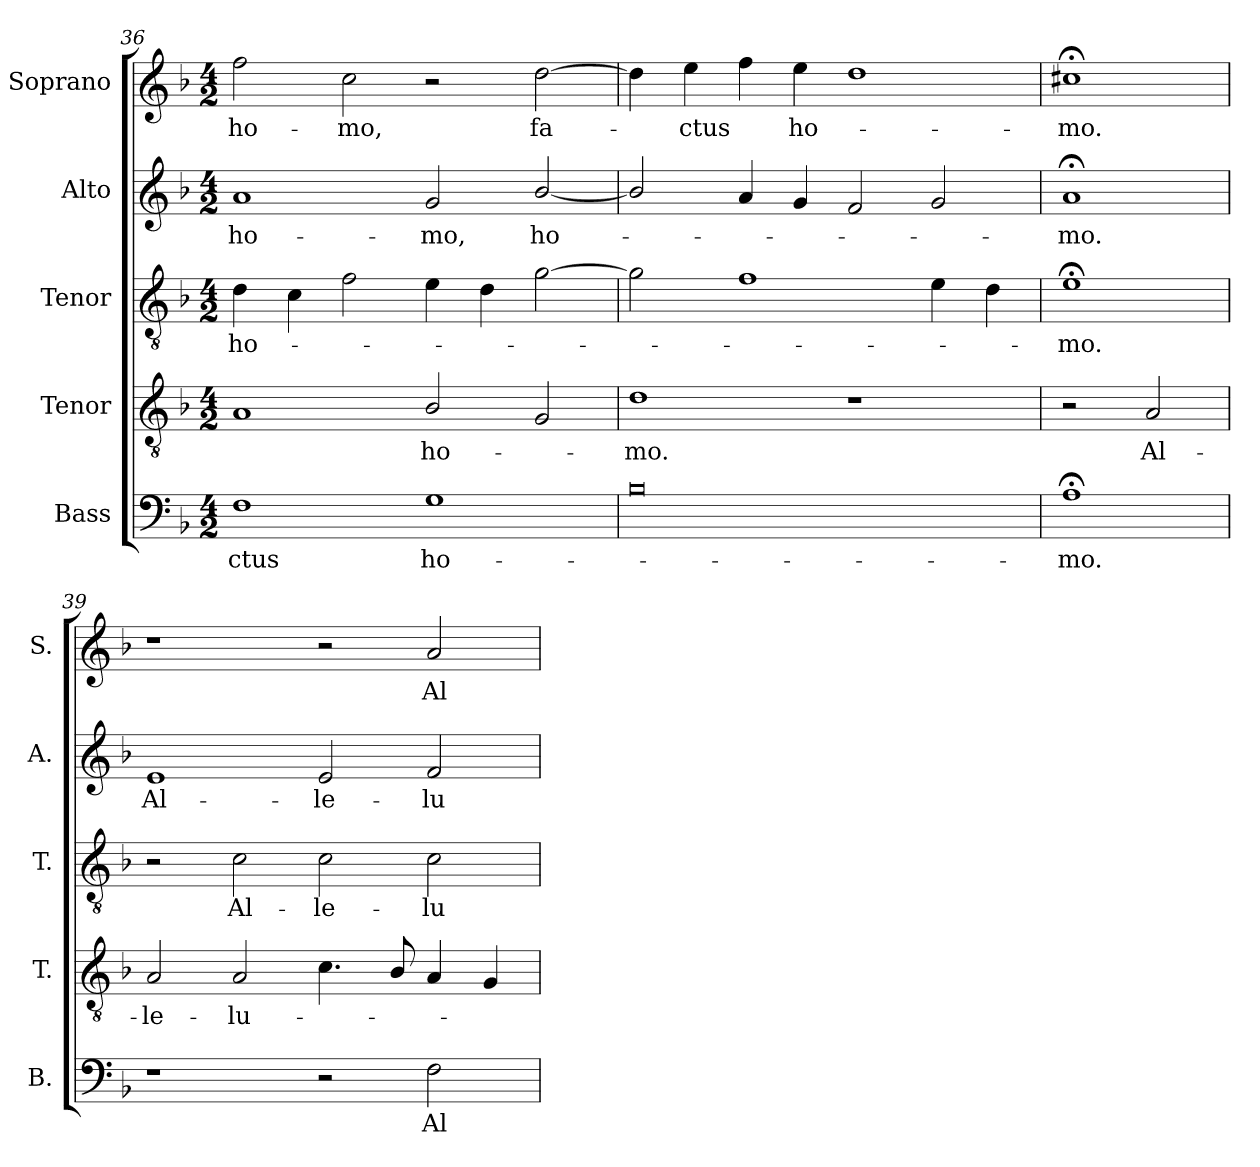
**kern	**text	**kern	**text	**kern	**text	**kern	**text	**kern	**text
*part5	*part5	*part4	*part4	*part3	*part3	*part2	*part2	*part1	*part1
*staff5	*staff5	*staff4	*staff4	*staff3	*staff3	*staff2	*staff2	*staff1	*staff1
*I"Bass	*	*I"Tenor	*	*I"Tenor	*	*I"Alto	*	*I"Soprano	*
*I'B.	*	*I'T.	*	*I'T.	*	*I'A.	*	*I'S.	*
*clefF4	*	*clefGv2	*	*clefGv2	*	*clefG2	*	*clefG2	*
*	*	*ITrd7c12	*	*ITrd7c12	*	*	*	*	*
*k[b-]	*	*k[b-]	*	*k[b-]	*	*k[b-]	*	*k[b-]	*
*F:	*	*F:	*	*F:	*	*F:	*	*F:	*
*M4/2	*	*M4/2	*	*M4/2	*	*M4/2	*	*M4/2	*
=36	=36	=36	=36	=36	=36	=36	=36	=36	=36
!	!LO:LY:b:color=#000000	!	!	!	!	!	!	!	!
!	!	!	!	!	!LO:LY:b:color=#000000	!	!	!	!
!	!	!	!	!	!	!	!LO:LY:b:color=#000000	!	!
!	!	!	!	!	!	!	!	!	!LO:LY:b:color=#000000
1Fi	-ctus	1AAi	.	4Di\	ho-	1ai	ho-	2ffi\	ho-
.	.	.	.	4Ci\	.	.	.	.	.
!	!	!	!	!	!	!	!	!	!LO:LY:b:color=#000000
.	.	.	.	2Fi\	.	.	.	2cci\	-mo,
!	!LO:LY:b:color=#000000	!	!	!	!	!	!	!	!
!	!	!	!LO:LY:b:color=#000000	!	!	!	!	!	!
!	!	!	!	!	!	!	!LO:LY:b:color=#000000	!	!
1Gi	ho-	2BB-i/	ho-	4Ei\	.	2gi/	-mo,	2r	.
.	.	.	.	4Di\	.	.	.	.	.
!	!	!	!	!	!	!	!LO:LY:b:color=#000000	!	!
!	!	!	!	!	!	!	!	!	!LO:LY:b:color=#000000
.	.	2GGi/	.	[2Gi\	.	[2b-i/	ho-	[2ddi\	fa-
=37	=37	=37	=37	=37	=37	=37	=37	=37	=37
!	!	!	!LO:LY:b:color=#000000	!	!	!	!	!	!
0B-i	.	1Di	-mo.	2Gi\]	.	2b-i/]	.	4ddi\]	.
!	!	!	!	!	!	!	!	!	!LO:LY:b:color=#000000
.	.	.	.	.	.	.	.	4eei\	-ctus
.	.	.	.	1Fi	.	4ai/	.	4ffi\	.
!	!	!	!	!	!	!	!	!	!LO:LY:b:color=#000000
.	.	.	.	.	.	4gi/	.	4eei\	ho-
.	.	1r	.	.	.	2fi/	.	1ddi	.
.	.	.	.	4Ei\	.	2gi/	.	.	.
.	.	.	.	4Di\	.	.	.	.	.
=38	=38	=38	=38	=38	=38	=38	=38	=38	=38
!	!LO:LY:b:color=#000000	!	!	!	!	!	!	!	!
!	!	!	!	!	!LO:LY:b:color=#000000	!	!	!	!
!	!	!	!	!	!	!	!LO:LY:b:color=#000000	!	!
!	!	!	!	!	!	!	!	!	!LO:LY:b:color=#000000
1A;i	-mo.	2r	.	1E;i	-mo.	1a;i	-mo.	1cc#X;i	-mo.
!	!	!	!LO:LY:b:color=#000000	!	!	!	!	!	!
.	.	2AAi/	Al-	.	.	.	.	.	.
!!LO:LB:g=z
=39	=39	=39	=39	=39	=39	=39	=39	=39	=39
!	!	!	!LO:LY:b:color=#000000	!	!	!	!	!	!
!	!	!	!	!	!	!	!LO:LY:b:color=#000000	!	!
1r	.	2AAi/	-le-	2r	.	1ei	Al-	1r	.
!	!	!	!LO:LY:b:color=#000000	!	!	!	!	!	!
!	!	!	!	!	!LO:LY:b:color=#000000	!	!	!	!
.	.	2AAi/	-lu-	2Ci\	Al-	.	.	.	.
!	!	!	!	!	!LO:LY:b:color=#000000	!	!	!	!
!	!	!	!	!	!	!	!LO:LY:b:color=#000000	!	!
2r	.	4.Ci\	.	2Ci\	-le-	2ei/	-le-	2r	.
.	.	8BB-i/	.	.	.	.	.	.	.
!	!LO:LY:b:color=#000000	!	!	!	!	!	!	!	!
!	!	!	!	!	!LO:LY:b:color=#000000	!	!	!	!
!	!	!	!	!	!	!	!LO:LY:b:color=#000000	!	!
!	!	!	!	!	!	!	!	!	!LO:LY:b:color=#000000
2Fi\	Al-	4AAi/	.	2Ci\	-lu-	2fi/	-lu-	2ai/	Al-
.	.	4GGi/	.	.	.	.	.	.	.
=	=	=	=	=	=	=	=	=	=
*-	*-	*-	*-	*-	*-	*-	*-	*-	*-
